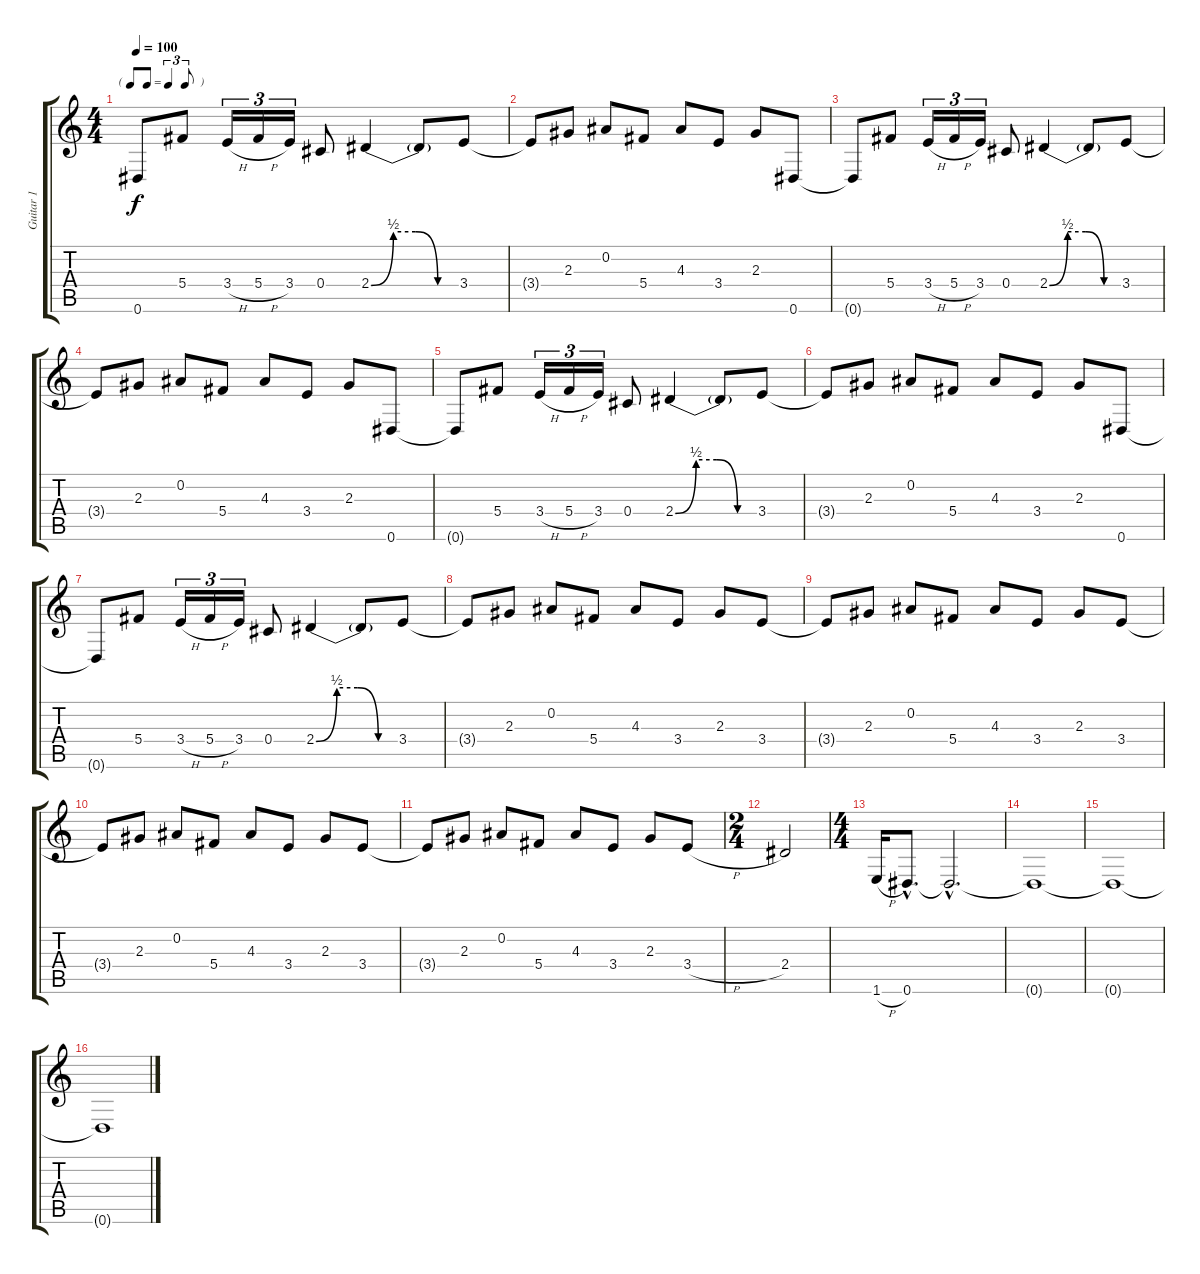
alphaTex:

\track ("Guitar 1" "Guitar 1") {instrument distortionguitar}
\staff {score tabs}
\tuning (Eb4 Bb3 Gb3 Db3 Ab2 Eb2) {hide}
\ts (4 4)
\tf triplet8th
\tempo 100
\clef g2
\ks c
0.6{t}.8{dy f} 5.4.8 3.4{h}.16{tu (3 2)} 5.4{h}.16{tu (3 2)} 3.4.16{tu (3 2)} 0.4.8 2.4{be (custom 0 0 15 2 30 2 45 0 60 0)}.4 2.4{t}.8 3.4.8 |
3.4{t}.8 2.3.8 0.2.8 5.4.8 4.3.8 3.4.8 2.3.8 0.6.8 |
0.6{t}.8 5.4.8 3.4{h}.16{tu (3 2)} 5.4{h}.16{tu (3 2)} 3.4.16{tu (3 2)} 0.4.8 2.4{be (custom 0 0 15 2 30 2 45 0 60 0)}.4 2.4{t}.8 3.4.8 |
3.4{t}.8 2.3.8 0.2.8 5.4.8 4.3.8 3.4.8 2.3.8 0.6.8 |
0.6{t}.8 5.4.8 3.4{h}.16{tu (3 2)} 5.4{h}.16{tu (3 2)} 3.4.16{tu (3 2)} 0.4.8 2.4{be (custom 0 0 15 2 30 2 45 0 60 0)}.4 2.4{t}.8 3.4.8 |
3.4{t}.8 2.3.8 0.2.8 5.4.8 4.3.8 3.4.8 2.3.8 0.6.8 |
0.6{t}.8 5.4.8 3.4{h}.16{tu (3 2)} 5.4{h}.16{tu (3 2)} 3.4.16{tu (3 2)} 0.4.8 2.4{be (custom 0 0 15 2 30 2 45 0 60 0)}.4 2.4{t}.8 3.4.8 |
3.4{t}.8 2.3.8 0.2.8 5.4.8 4.3.8 3.4.8 2.3.8 3.4.8 |
3.4{t}.8 2.3.8 0.2.8 5.4.8 4.3.8 3.4.8 2.3.8 3.4.8 |
3.4{t}.8 2.3.8 0.2.8 5.4.8 4.3.8 3.4.8 2.3.8 3.4.8 |
3.4{t}.8 2.3.8 0.2.8 5.4.8 4.3.8 3.4.8 2.3.8 3.4{h}.8 |
\ts (2 4)
2.4.2 |
\ts (4 4)
1.6{h}.16 0.6{hac}.8{d} 0.6{hac t}.2{d} |
0.6{t}.1 |
0.6{t}.1 |
0.6{t}.1
